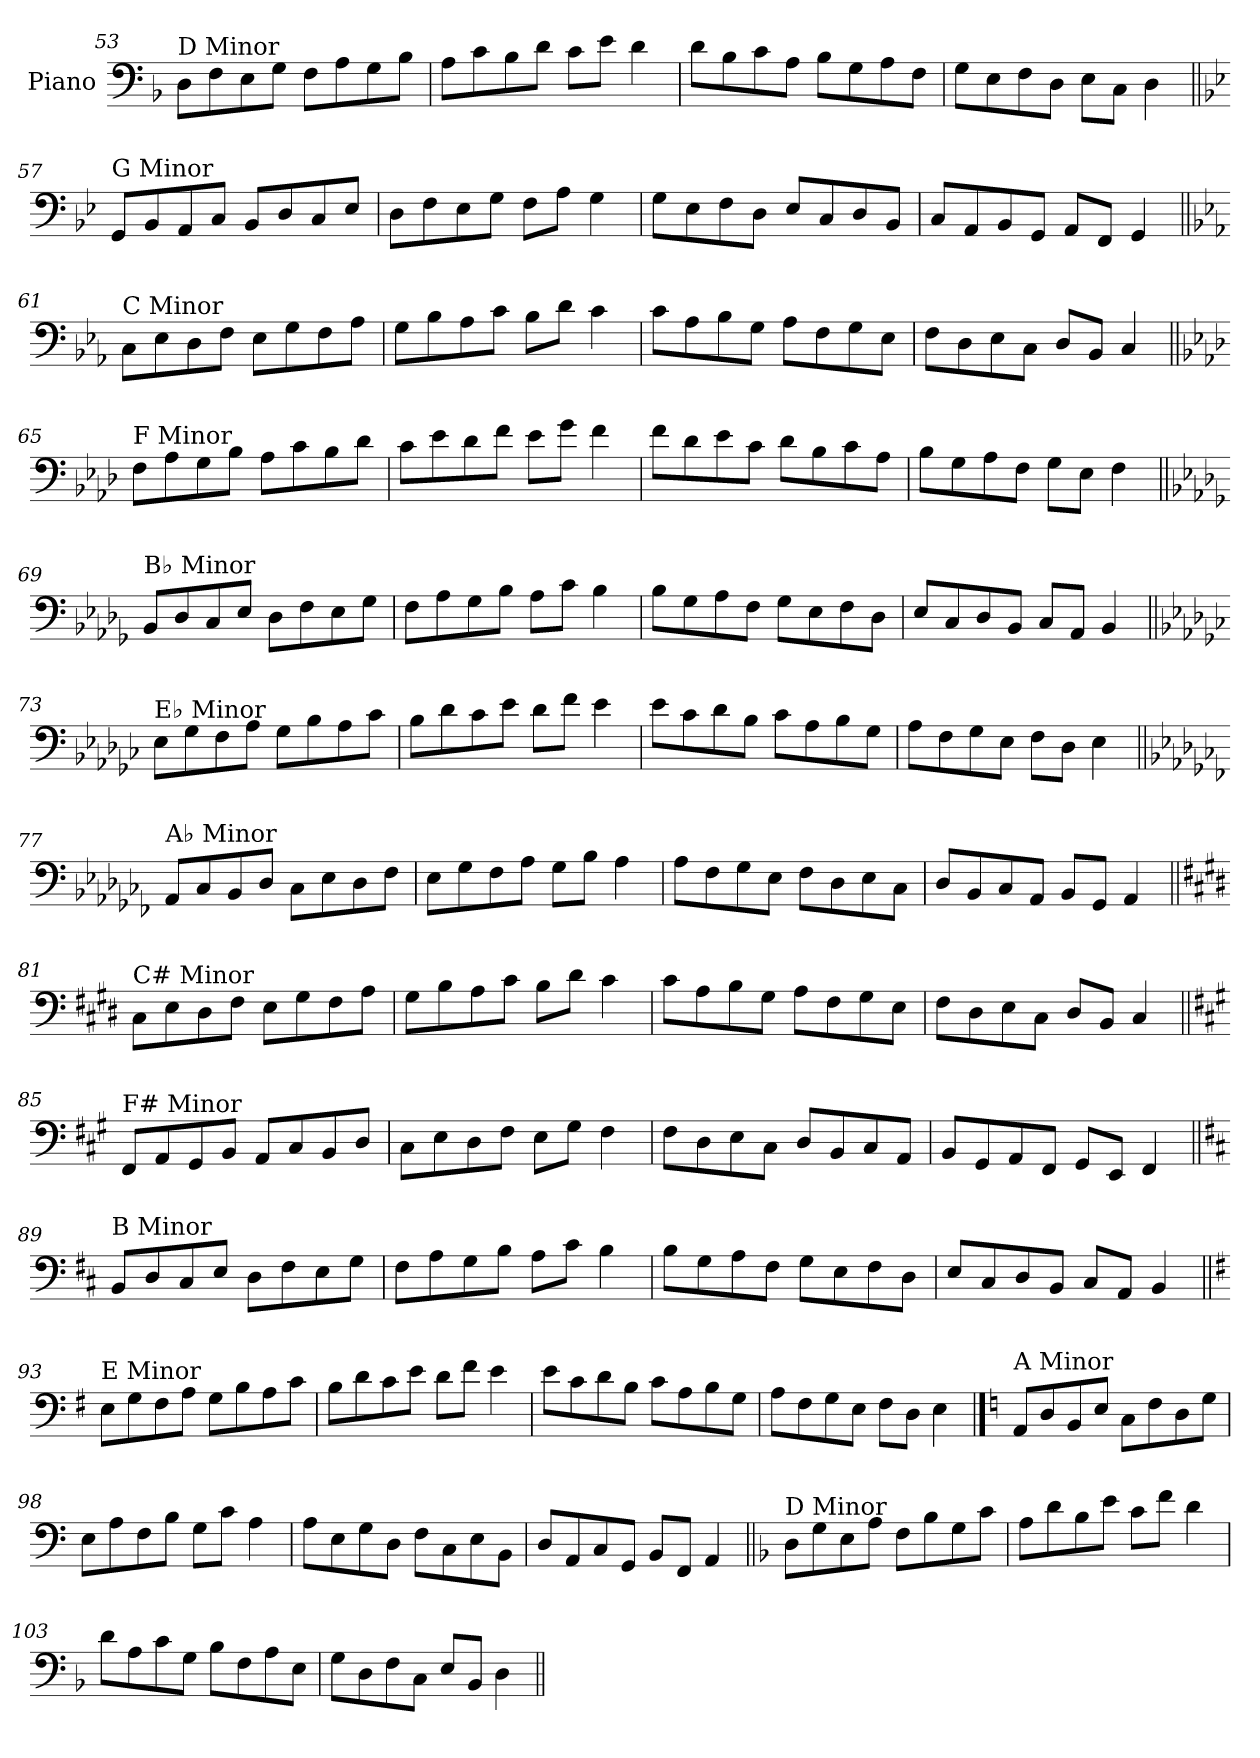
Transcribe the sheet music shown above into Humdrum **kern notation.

**kern
*part1
*staff1
*I"Piano
*I'Pno.
!!LO:LB:g=z
*clefF4
*k[b-]
=53
!LO:TX:a:t=D Minor
8D\L
8F\
8E\
8G\J
8F\L
8A\
8G\
8B-\J
=54
8A\L
8c\
8B-\
8d\J
8c\L
8e\J
4d\
=55
8d\L
8B-\
8c\
8A\J
8B-\L
8G\
8A\
8F\J
=56
8G\L
8E\
8F\
8D\J
8E\L
8C\J
4D\
!!LO:LB:g=z
=57||
*k[b-e-]
!LO:TX:a:t=G Minor
8GG/L
8BB-/
8AA/
8C/J
8BB-/L
8D/
8C/
8E-/J
=58
8D\L
8F\
8E-\
8G\J
8F\L
8A\J
4G\
=59
8G\L
8E-\
8F\
8D\J
8E-/L
8C/
8D/
8BB-/J
=60
8C/L
8AA/
8BB-/
8GG/J
8AA/L
8FF/J
4GG/
!!LO:LB:g=z
=61||
*k[b-e-a-]
!LO:TX:a:t=C Minor
8C\L
8E-\
8D\
8F\J
8E-\L
8G\
8F\
8A-\J
=62
8G\L
8B-\
8A-\
8c\J
8B-\L
8d\J
4c\
=63
8c\L
8A-\
8B-\
8G\J
8A-\L
8F\
8G\
8E-\J
=64
8F\L
8D\
8E-\
8C\J
8D/L
8BB-/J
4C/
!!LO:LB:g=z
=65||
*k[b-e-a-d-]
!LO:TX:a:t=F Minor
8F\L
8A-\
8G\
8B-\J
8A-\L
8c\
8B-\
8d-\J
=66
8c\L
8e-\
8d-\
8f\J
8e-\L
8g\J
4f\
=67
8f\L
8d-\
8e-\
8c\J
8d-\L
8B-\
8c\
8A-\J
=68
8B-\L
8G\
8A-\
8F\J
8G\L
8E-\J
4F\
!!LO:LB:g=z
=69||
*k[b-e-a-d-g-]
!LO:TX:a:t=B♭ Minor
8BB-/L
8D-/
8C/
8E-/J
8D-\L
8F\
8E-\
8G-\J
=70
8F\L
8A-\
8G-\
8B-\J
8A-\L
8c\J
4B-\
=71
8B-\L
8G-\
8A-\
8F\J
8G-\L
8E-\
8F\
8D-\J
=72
8E-/L
8C/
8D-/
8BB-/J
8C/L
8AA-/J
4BB-/
!!LO:LB:g=z
=73||
*k[b-e-a-d-g-c-]
!LO:TX:a:t=E♭ Minor
8E-\L
8G-\
8F\
8A-\J
8G-\L
8B-\
8A-\
8c-\J
=74
8B-\L
8d-\
8c-\
8e-\J
8d-\L
8f\J
4e-\
=75
8e-\L
8c-\
8d-\
8B-\J
8c-\L
8A-\
8B-\
8G-\J
=76
8A-\L
8F\
8G-\
8E-\J
8F\L
8D-\J
4E-\
!!LO:LB:g=z
=77||
*k[b-e-a-d-g-c-f-]
!LO:TX:a:t=A♭ Minor
8AA-/L
8C-/
8BB-/
8D-/J
8C-\L
8E-\
8D-\
8F-\J
=78
8E-\L
8G-\
8F-\
8A-\J
8G-\L
8B-\J
4A-\
=79
8A-\L
8F-\
8G-\
8E-\J
8F-\L
8D-\
8E-\
8C-\J
=80
8D-/L
8BB-/
8C-/
8AA-/J
8BB-/L
8GG-/J
4AA-/
!!LO:LB:g=z
=81||
*k[f#c#g#d#]
!LO:TX:a:t=C# Minor
8C#\L
8E\
8D#\
8F#\J
8E\L
8G#\
8F#\
8A\J
=82
8G#\L
8B\
8A\
8c#\J
8B\L
8d#\J
4c#\
=83
8c#\L
8A\
8B\
8G#\J
8A\L
8F#\
8G#\
8E\J
=84
8F#\L
8D#\
8E\
8C#\J
8D#/L
8BB/J
4C#/
!!LO:LB:g=z
=85||
*k[f#c#g#]
!LO:TX:a:t=F# Minor
8FF#/L
8AA/
8GG#/
8BB/J
8AA/L
8C#/
8BB/
8D/J
=86
8C#\L
8E\
8D\
8F#\J
8E\L
8G#\J
4F#\
=87
8F#\L
8D\
8E\
8C#\J
8D/L
8BB/
8C#/
8AA/J
=88
8BB/L
8GG#/
8AA/
8FF#/J
8GG#/L
8EE/J
4FF#/
!!LO:LB:g=z
=89||
*k[f#c#]
!LO:TX:a:t=B Minor
8BB/L
8D/
8C#/
8E/J
8D\L
8F#\
8E\
8G\J
=90
8F#\L
8A\
8G\
8B\J
8A\L
8c#\J
4B\
=91
8B\L
8G\
8A\
8F#\J
8G\L
8E\
8F#\
8D\J
=92
8E/L
8C#/
8D/
8BB/J
8C#/L
8AA/J
4BB/
!!LO:LB:g=z
=93||
*k[f#]
!LO:TX:a:t=E Minor
8E\L
8G\
8F#\
8A\J
8G\L
8B\
8A\
8c\J
=94
8B\L
8d\
8c\
8e\J
8d\L
8f#\J
4e\
=95
8e\L
8c\
8d\
8B\J
8c\L
8A\
8B\
8G\J
=96
8A\L
8F#\
8G\
8E\J
8F#\L
8D\J
4E\
!!LO:PB:g=z
==97
*k[]
!LO:TX:a:t=A Minor
8AA/L
8D/
8BB/
8E/J
8C\L
8F\
8D\
8G\J
=98
8E\L
8A\
8F\
8B\J
8G\L
8c\J
4A\
=99
8A\L
8E\
8G\
8D\J
8F\L
8C\
8E\
8BB\J
=100
8D/L
8AA/
8C/
8GG/J
8BB/L
8FF/J
4AA/
!!LO:LB:g=z
=101||
*k[b-]
!LO:TX:a:t=D Minor
8D\L
8G\
8E\
8A\J
8F\L
8B-\
8G\
8c\J
=102
8A\L
8d\
8B-\
8e\J
8c\L
8f\J
4d\
=103
8d\L
8A\
8c\
8G\J
8B-\L
8F\
8A\
8E\J
=104
8G\L
8D\
8F\
8C\J
8E/L
8BB-/J
4D\
=||
*-
